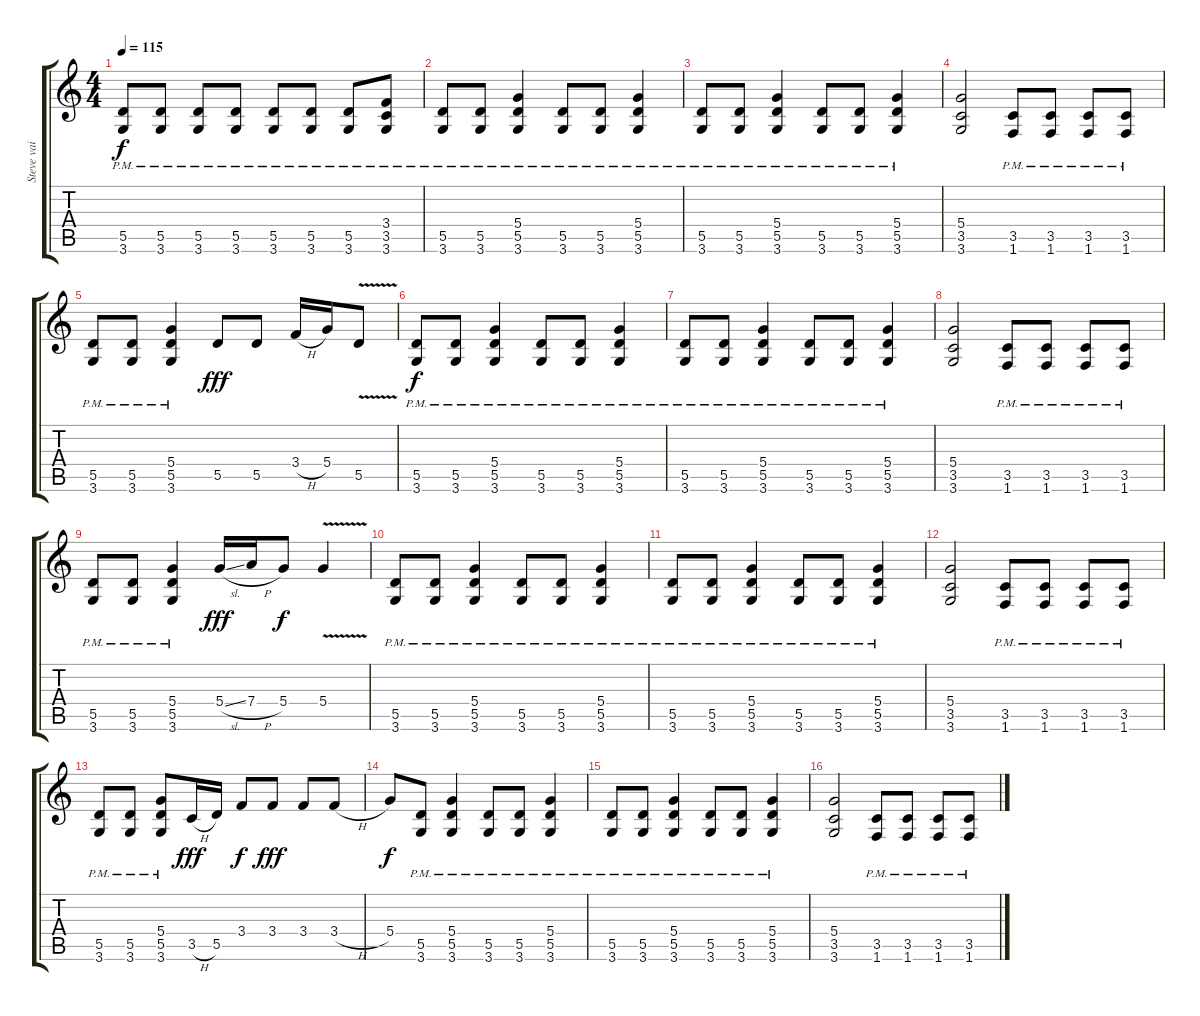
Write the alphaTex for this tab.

\track ("Steve vai" "Steve vai") {instrument distortionguitar}
\staff {score tabs}
\tuning (E4 B3 G3 D3 A2 E2) {hide}
\ts (4 4)
\tempo 115
\clef g2
\ks c
(5.5{pm} 3.6{pm}).8{dy f} (5.5{pm} 3.6{pm}).8 (5.5{pm} 3.6{pm}).8 (5.5{pm} 3.6{pm}).8 (5.5{pm} 3.6{pm}).8 (5.5{pm} 3.6{pm}).8 (5.5{pm} 3.6{pm}).8 (3.4 3.5{pm} 3.6{pm}).8 |
(5.5{pm} 3.6{pm}).8 (5.5{pm} 3.6{pm}).8 (5.4 5.5{pm} 3.6).4 (5.5{pm} 3.6{pm}).8 (5.5{pm} 3.6{pm}).8 (5.4 5.5{pm} 3.6{pm}).4 |
(5.5{pm} 3.6{pm}).8 (5.5{pm} 3.6{pm}).8 (5.4 5.5{pm} 3.6{pm}).4 (5.5{pm} 3.6{pm}).8 (5.5{pm} 3.6{pm}).8 (5.4 5.5{pm} 3.6{pm}).4 |
(5.4 3.5 3.6).2 (3.5{pm} 1.6{pm}).8 (3.5{pm} 1.6{pm}).8 (3.5{pm} 1.6{pm}).8 (3.5{pm} 1.6{pm}).8 |
(5.5{pm} 3.6{pm}).8 (5.5{pm} 3.6{pm}).8 (5.4 5.5{pm} 3.6).4 5.5.8{dy fff} 5.5.8 3.4{h}.16 5.4.16 5.5{v}.8 |
(5.5{pm} 3.6{pm}).8{dy f} (5.5{pm} 3.6{pm}).8 (5.4 5.5{pm} 3.6).4 (5.5{pm} 3.6{pm}).8 (5.5{pm} 3.6{pm}).8 (5.4 5.5{pm} 3.6{pm}).4 |
(5.5{pm} 3.6{pm}).8 (5.5{pm} 3.6{pm}).8 (5.4 5.5{pm} 3.6{pm}).4 (5.5{pm} 3.6{pm}).8 (5.5{pm} 3.6{pm}).8 (5.4 5.5{pm} 3.6{pm}).4 |
(5.4 3.5 3.6).2 (3.5{pm} 1.6{pm}).8 (3.5{pm} 1.6{pm}).8 (3.5{pm} 1.6{pm}).8 (3.5{pm} 1.6{pm}).8 |
(5.5{pm} 3.6{pm}).8 (5.5{pm} 3.6{pm}).8 (5.4 5.5{pm} 3.6).4 5.4{sl}.16{dy fff} 7.4{h}.16 5.4.8{dy f} 5.4{v}.4 |
(5.5{pm} 3.6{pm}).8 (5.5{pm} 3.6{pm}).8 (5.4 5.5{pm} 3.6).4 (5.5{pm} 3.6{pm}).8 (5.5{pm} 3.6{pm}).8 (5.4 5.5{pm} 3.6{pm}).4 |
(5.5{pm} 3.6{pm}).8 (5.5{pm} 3.6{pm}).8 (5.4 5.5{pm} 3.6{pm}).4 (5.5{pm} 3.6{pm}).8 (5.5{pm} 3.6{pm}).8 (5.4 5.5{pm} 3.6{pm}).4 |
(5.4 3.5 3.6).2 (3.5{pm} 1.6{pm}).8 (3.5{pm} 1.6{pm}).8 (3.5{pm} 1.6{pm}).8 (3.5{pm} 1.6{pm}).8 |
(5.5{pm} 3.6{pm}).8 (5.5{pm} 3.6{pm}).8 (5.4 5.5{pm} 3.6).8 3.5{h}.16{dy fff} 5.5.16 3.4.8{dy f} 3.4.8{dy fff} 3.4.8 3.4{h}.8 |
5.4.8{dy f} (5.5{pm} 3.6{pm}).8 (5.4 5.5{pm} 3.6).4 (5.5{pm} 3.6{pm}).8 (5.5{pm} 3.6{pm}).8 (5.4 5.5{pm} 3.6{pm}).4 |
(5.5{pm} 3.6{pm}).8 (5.5{pm} 3.6{pm}).8 (5.4 5.5{pm} 3.6{pm}).4 (5.5{pm} 3.6{pm}).8 (5.5{pm} 3.6{pm}).8 (5.4 5.5{pm} 3.6{pm}).4 |
(5.4 3.5 3.6).2 (3.5{pm} 1.6{pm}).8 (3.5{pm} 1.6{pm}).8 (3.5{pm} 1.6{pm}).8 (3.5{pm} 1.6{pm}).8
